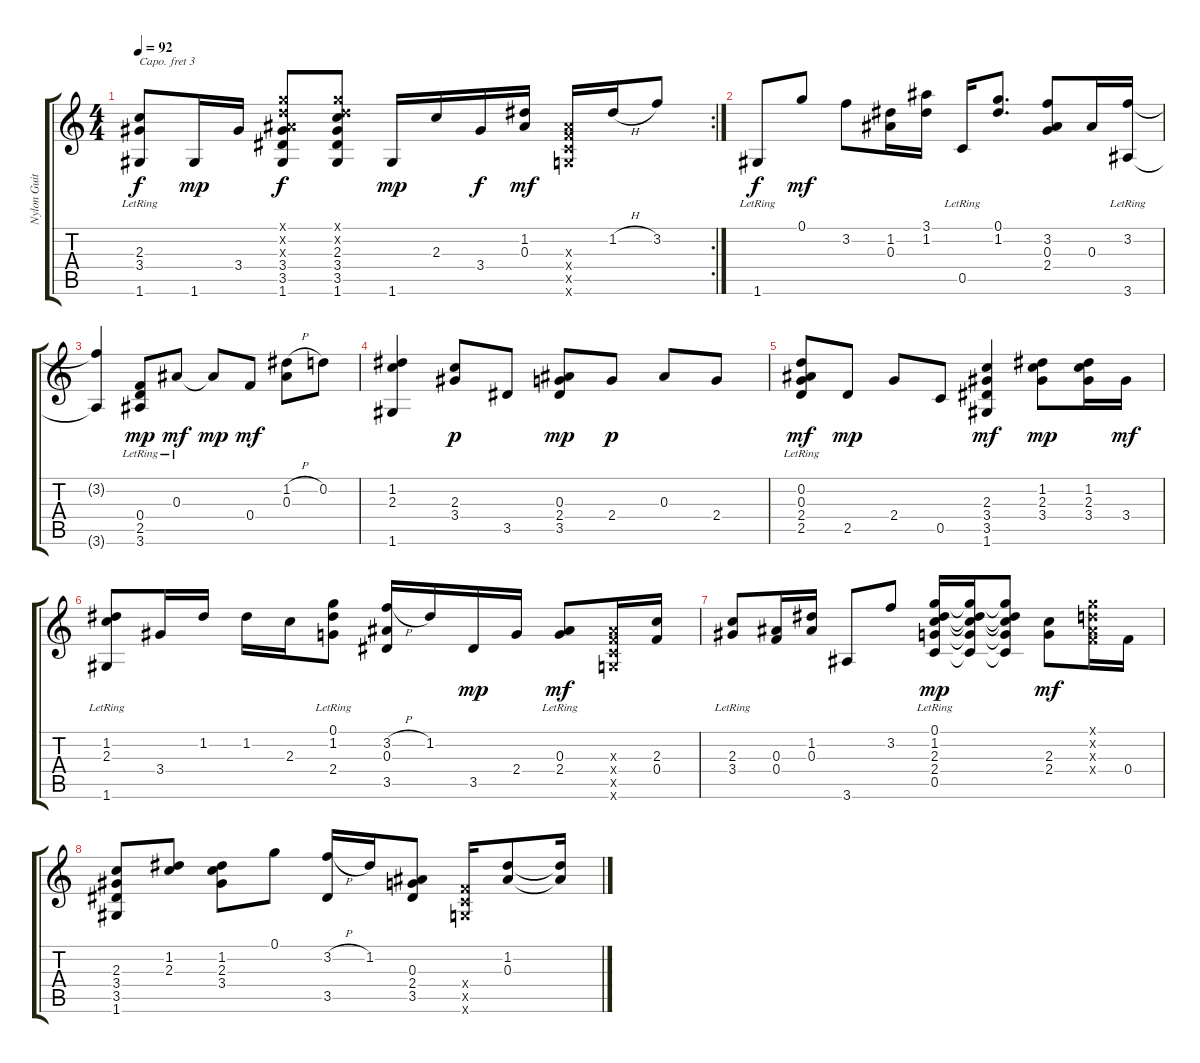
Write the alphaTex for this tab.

\track ("Nylon Guitar" "Nylon Guit") {instrument acousticguitarnylon}
\staff {score tabs}
\capo 3
\tuning (E4 B3 G3 D3 A2 E2) {hide}
\rc 2
\ts (4 4)
\tempo 92
\clef g2
\ks c
(2.3{lr} 3.4 1.6).8{dy f} 1.6.16{dy mp} 3.4.16 (0.1{x} 0.2{x} 0.3{x} 3.4 3.5 1.6).8{dy f} (0.1{x} 0.2{x} 2.3 3.4 3.5 1.6).8 1.6.16{dy mp} 2.3.16 3.4.16{dy f} (1.2 0.3).16{dy mf} (0.3{x} 0.4{x} 0.5{x} 0.6{x}).16 1.2{h}.16 3.2.8 |
1.6{lr}.8{dy f} 0.1.8{dy mf} 3.2.8 (1.2 0.3).16 (3.1 1.2).16 0.5{lr}.16 (0.1 1.2).8{d} (3.2 0.3 2.4).8 0.3.16 (3.2{lr} 3.6).16 |
(3.2{t} 3.6{t}).4 (0.4{lr} 2.5{lr} 3.6{lr}).8{dy mp} 0.3{lr}.8{dy mf} 0.3{t}.8{dy mp} 0.4.8{dy mf} (1.2{h} 0.3).8 0.2.8 |
(1.2 2.3 1.6).4 (2.3 3.4).8{dy p} 3.5.8 (0.3 2.4 3.5).8{dy mp} 2.4.8{dy p} 0.3.8 2.4.8 |
(0.2{lr} 0.3{lr} 2.4{lr} 2.5{lr}).8{dy mf} 2.5.8{dy mp} 2.4.8 0.5.8 (2.3 3.4 3.5 1.6).4{dy mf} (1.2 2.3 3.4).8{dy mp} (1.2 2.3 3.4).16 3.4.16{dy mf} |
(1.2{lr} 2.3{lr} 1.6{lr}).8 3.4.16 1.2.16 1.2.16 2.3.16 (0.1{lr} 1.2{lr} 2.4{lr}).8 (3.2{h} 0.3 3.5).16 1.2.16 3.5.16{dy mp} 2.4.16 (0.3 2.4{lr}).8{dy mf} (0.3{x} 0.4{x} 0.5{x} 0.6{x}).16 (2.3 0.4).16 |
(2.3{lr} 3.4).8 (0.3 0.4).16 (1.2 0.3).16 3.6.8 3.2.8 (0.1 1.2 2.3 2.4 0.5{lr}).16{dy mp} (0.1{t} 1.2{t} 2.3{t} 2.4{t} 0.5{t}).16 (0.1{t} 1.2{t} 2.3{t} 2.4{t} 0.5{t}).8 (2.3 2.4).8{dy mf} (0.1{x} 0.2{x} 0.3{x} 0.4{x}).16 0.4.16 |
(2.3 3.4 3.5 1.6).8 (1.2 2.3).8 (1.2 2.3 3.4).8 0.1.8 (3.2{h} 3.5).16 1.2.16 (0.3 2.4 3.5).8 (0.4{x} 0.5{x} 0.6{x}).16 (1.2 0.3).8 (1.2{t} 0.3{t}).16
